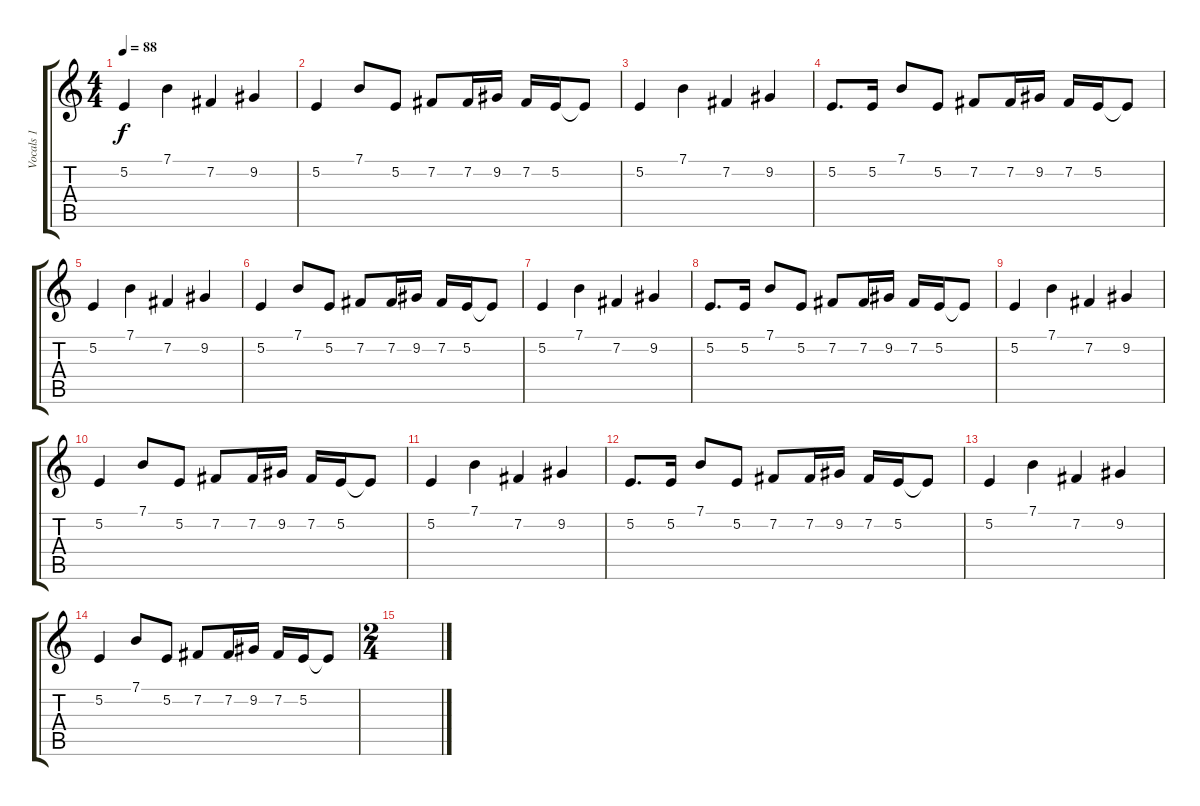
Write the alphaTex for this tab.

\track ("Vocals 1" "Vocals 1") {instrument altosax}
\staff {score tabs}
\tuning (E4 B3 G3 D3 A2 E2) {hide}
\ts (4 4)
\tempo 88
\clef g2
\ks c
5.2.4{dy f} 7.1.4 7.2.4 9.2.4 |
5.2.4 7.1.8 5.2.8 7.2.8 7.2.16 9.2.16 7.2.16 5.2.16 5.2{t}.8 |
5.2.4 7.1.4 7.2.4 9.2.4 |
5.2.8{d} 5.2.16 7.1.8 5.2.8 7.2.8 7.2.16 9.2.16 7.2.16 5.2.16 5.2{t}.8 |
5.2.4 7.1.4 7.2.4 9.2.4 |
5.2.4 7.1.8 5.2.8 7.2.8 7.2.16 9.2.16 7.2.16 5.2.16 5.2{t}.8 |
5.2.4 7.1.4 7.2.4 9.2.4 |
5.2.8{d} 5.2.16 7.1.8 5.2.8 7.2.8 7.2.16 9.2.16 7.2.16 5.2.16 5.2{t}.8 |
5.2.4 7.1.4 7.2.4 9.2.4 |
5.2.4 7.1.8 5.2.8 7.2.8 7.2.16 9.2.16 7.2.16 5.2.16 5.2{t}.8 |
5.2.4 7.1.4 7.2.4 9.2.4 |
5.2.8{d} 5.2.16 7.1.8 5.2.8 7.2.8 7.2.16 9.2.16 7.2.16 5.2.16 5.2{t}.8 |
5.2.4 7.1.4 7.2.4 9.2.4 |
5.2.4 7.1.8 5.2.8 7.2.8 7.2.16 9.2.16 7.2.16 5.2.16 5.2{t}.8 |
\ts (2 4)
